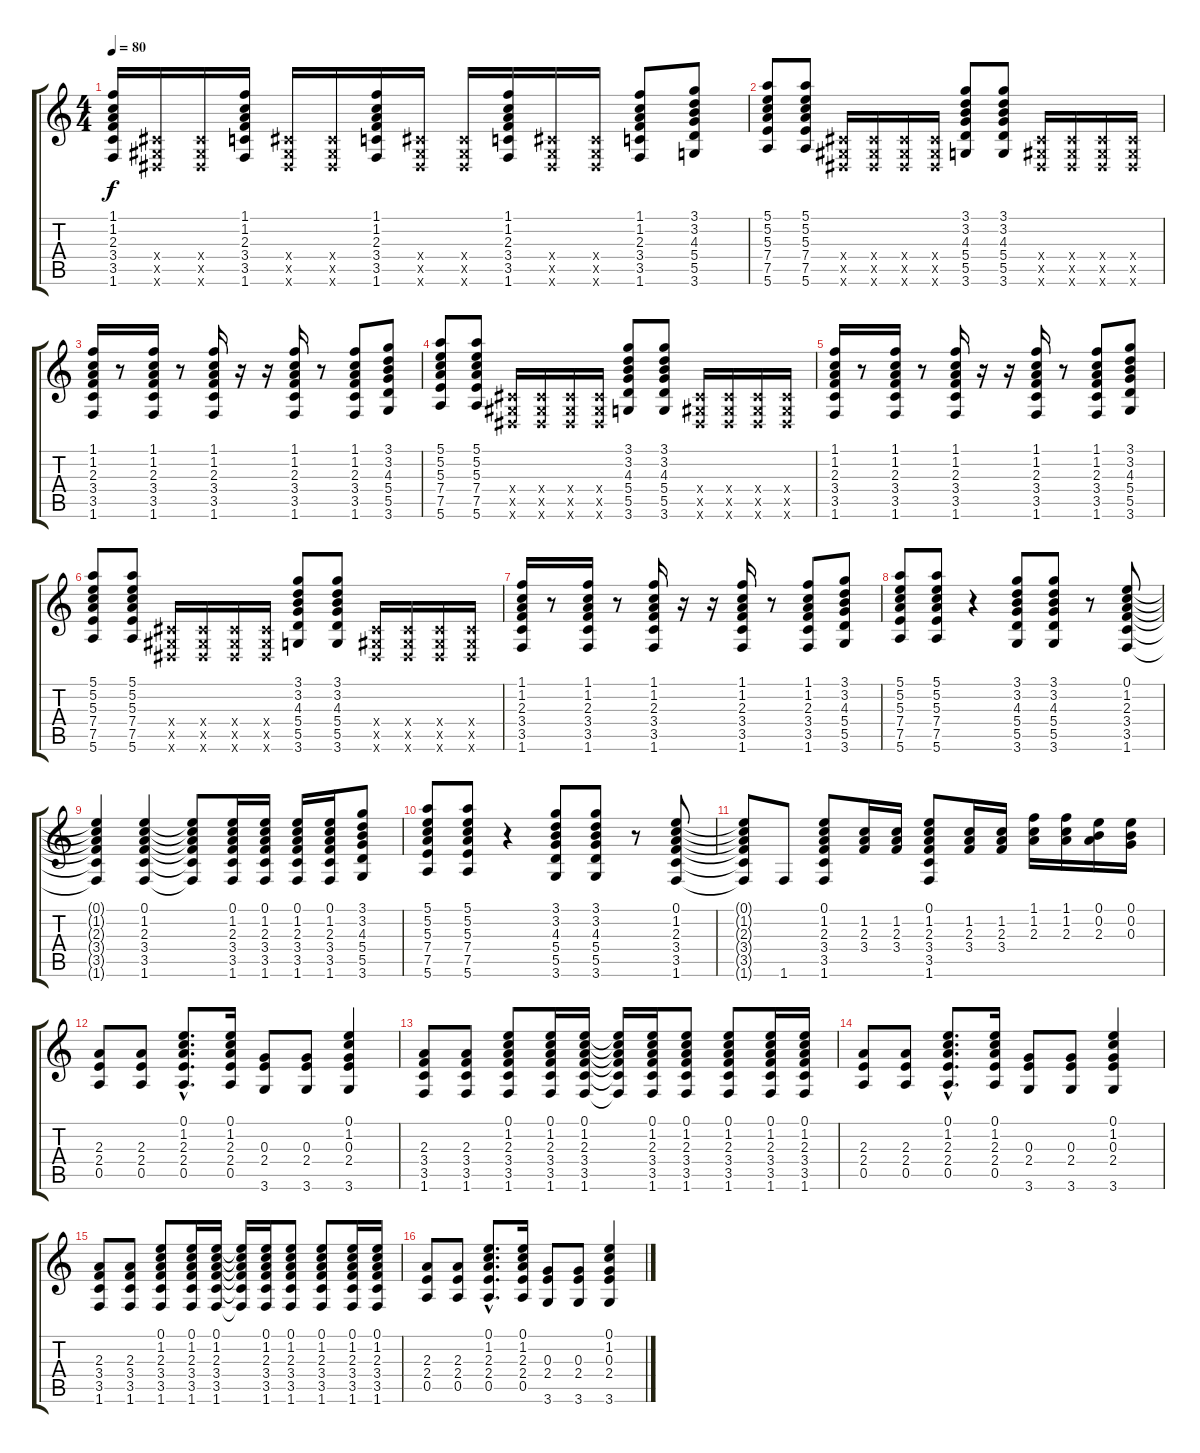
\track "" {instrument electricguitarclean}
\staff {score tabs}
\tuning (E4 B3 G3 D3 A2 E2) {hide}
\ts (4 4)
\tempo 80
\clef g2
\ks c
(1.1 1.2 2.3 3.4 3.5 1.6).16{dy f} (-1.4{x} -1.5{x} -1.6{x}).16 (-1.4{x} -1.5{x} -1.6{x}).16 (1.1 1.2 2.3 3.4 3.5 1.6).16 (-1.4{x} -1.5{x} -1.6{x}).16 (-1.4{x} -1.5{x} -1.6{x}).16 (1.1 1.2 2.3 3.4 3.5 1.6).16 (-1.4{x} -1.5{x} -1.6{x}).16 (-1.4{x} -1.5{x} -1.6{x}).16 (1.1 1.2 2.3 3.4 3.5 1.6).16 (-1.4{x} -1.5{x} -1.6{x}).16 (-1.4{x} -1.5{x} -1.6{x}).16 (1.1 1.2 2.3 3.4 3.5 1.6).8 (3.1 3.2 4.3 5.4 5.5 3.6).8 |
(5.1 5.2 5.3 7.4 7.5 5.6).8 (5.1 5.2 5.3 7.4 7.5 5.6).8 (-1.4{x} -1.5{x} -1.6{x}).16 (-1.4{x} -1.5{x} -1.6{x}).16 (-1.4{x} -1.5{x} -1.6{x}).16 (-1.4{x} -1.5{x} -1.6{x}).16 (3.1 3.2 4.3 5.4 5.5 3.6).8 (3.1 3.2 4.3 5.4 5.5 3.6).8 (-1.4{x} -1.5{x} -1.6{x}).16 (-1.4{x} -1.5{x} -1.6{x}).16 (-1.4{x} -1.5{x} -1.6{x}).16 (-1.4{x} -1.5{x} -1.6{x}).16 |
(1.1 1.2 2.3 3.4 3.5 1.6).16 r.8 (1.1 1.2 2.3 3.4 3.5 1.6).16 r.8 (1.1 1.2 2.3 3.4 3.5 1.6).16 r.16 r.16 (1.1 1.2 2.3 3.4 3.5 1.6).16 r.8 (1.1 1.2 2.3 3.4 3.5 1.6).8 (3.1 3.2 4.3 5.4 5.5 3.6).8 |
(5.1 5.2 5.3 7.4 7.5 5.6).8 (5.1 5.2 5.3 7.4 7.5 5.6).8 (-1.4{x} -1.5{x} -1.6{x}).16 (-1.4{x} -1.5{x} -1.6{x}).16 (-1.4{x} -1.5{x} -1.6{x}).16 (-1.4{x} -1.5{x} -1.6{x}).16 (3.1 3.2 4.3 5.4 5.5 3.6).8 (3.1 3.2 4.3 5.4 5.5 3.6).8 (-1.4{x} -1.5{x} -1.6{x}).16 (-1.4{x} -1.5{x} -1.6{x}).16 (-1.4{x} -1.5{x} -1.6{x}).16 (-1.4{x} -1.5{x} -1.6{x}).16 |
(1.1 1.2 2.3 3.4 3.5 1.6).16 r.8 (1.1 1.2 2.3 3.4 3.5 1.6).16 r.8 (1.1 1.2 2.3 3.4 3.5 1.6).16 r.16 r.16 (1.1 1.2 2.3 3.4 3.5 1.6).16 r.8 (1.1 1.2 2.3 3.4 3.5 1.6).8 (3.1 3.2 4.3 5.4 5.5 3.6).8 |
(5.1 5.2 5.3 7.4 7.5 5.6).8 (5.1 5.2 5.3 7.4 7.5 5.6).8 (-1.4{x} -1.5{x} -1.6{x}).16 (-1.4{x} -1.5{x} -1.6{x}).16 (-1.4{x} -1.5{x} -1.6{x}).16 (-1.4{x} -1.5{x} -1.6{x}).16 (3.1 3.2 4.3 5.4 5.5 3.6).8 (3.1 3.2 4.3 5.4 5.5 3.6).8 (-1.4{x} -1.5{x} -1.6{x}).16 (-1.4{x} -1.5{x} -1.6{x}).16 (-1.4{x} -1.5{x} -1.6{x}).16 (-1.4{x} -1.5{x} -1.6{x}).16 |
(1.1 1.2 2.3 3.4 3.5 1.6).16 r.8 (1.1 1.2 2.3 3.4 3.5 1.6).16 r.8 (1.1 1.2 2.3 3.4 3.5 1.6).16 r.16 r.16 (1.1 1.2 2.3 3.4 3.5 1.6).16 r.8 (1.1 1.2 2.3 3.4 3.5 1.6).8 (3.1 3.2 4.3 5.4 5.5 3.6).8 |
(5.1 5.2 5.3 7.4 7.5 5.6).8 (5.1 5.2 5.3 7.4 7.5 5.6).8 r.4 (3.1 3.2 4.3 5.4 5.5 3.6).8 (3.1 3.2 4.3 5.4 5.5 3.6).8 r.8 (0.1 1.2 2.3 3.4 3.5 1.6).8 |
(0.1{t} 1.2{t} 2.3{t} 3.4{t} 3.5{t} 1.6{t}).4 (0.1 1.2 2.3 3.4 3.5 1.6).4 (0.1{t} 1.2{t} 2.3{t} 3.4{t} 3.5{t} 1.6{t}).8 (0.1 1.2 2.3 3.4 3.5 1.6).16 (0.1 1.2 2.3 3.4 3.5 1.6).16 (0.1 1.2 2.3 3.4 3.5 1.6).16 (0.1 1.2 2.3 3.4 3.5 1.6).16 (3.1 3.2 4.3 5.4 5.5 3.6).8 |
(5.1 5.2 5.3 7.4 7.5 5.6).8 (5.1 5.2 5.3 7.4 7.5 5.6).8 r.4 (3.1 3.2 4.3 5.4 5.5 3.6).8 (3.1 3.2 4.3 5.4 5.5 3.6).8 r.8 (0.1 1.2 2.3 3.4 3.5 1.6).8 |
(0.1{t} 1.2{t} 2.3{t} 3.4{t} 3.5{t} 1.6{t}).8 1.6.8 (0.1 1.2 2.3 3.4 3.5 1.6).8 (1.2 2.3 3.4).16 (1.2 2.3 3.4).16 (0.1 1.2 2.3 3.4 3.5 1.6).8 (1.2 2.3 3.4).16 (1.2 2.3 3.4).16 (1.1 1.2 2.3).16 (1.1 1.2 2.3).16 (0.1 0.2 2.3).16 (0.1 0.2 0.3).16 |
(2.3 2.4 0.5).8 (2.3 2.4 0.5).8 (0.1{hac} 1.2{hac} 2.3{hac} 2.4{hac} 0.5{hac}).8{d} (0.1 1.2 2.3 2.4 0.5).16 (0.3 2.4 3.6).8 (0.3 2.4 3.6).8 (0.1 1.2 0.3 2.4 3.6).4 |
(2.3 3.4 3.5 1.6).8 (2.3 3.4 3.5 1.6).8 (0.1 1.2 2.3 3.4 3.5 1.6).8 (0.1 1.2 2.3 3.4 3.5 1.6).16 (0.1 1.2 2.3 3.4 3.5 1.6).16 (0.1{t} 1.2{t} 2.3{t} 3.4{t} 3.5{t} 1.6{t}).16 (0.1 1.2 2.3 3.4 3.5 1.6).16 (0.1 1.2 2.3 3.4 3.5 1.6).8 (0.1 1.2 2.3 3.4 3.5 1.6).8 (0.1 1.2 2.3 3.4 3.5 1.6).16 (0.1 1.2 2.3 3.4 3.5 1.6).16 |
(2.3 2.4 0.5).8 (2.3 2.4 0.5).8 (0.1{hac} 1.2{hac} 2.3{hac} 2.4{hac} 0.5{hac}).8{d} (0.1 1.2 2.3 2.4 0.5).16 (0.3 2.4 3.6).8 (0.3 2.4 3.6).8 (0.1 1.2 0.3 2.4 3.6).4 |
(2.3 3.4 3.5 1.6).8 (2.3 3.4 3.5 1.6).8 (0.1 1.2 2.3 3.4 3.5 1.6).8 (0.1 1.2 2.3 3.4 3.5 1.6).16 (0.1 1.2 2.3 3.4 3.5 1.6).16 (0.1{t} 1.2{t} 2.3{t} 3.4{t} 3.5{t} 1.6{t}).16 (0.1 1.2 2.3 3.4 3.5 1.6).16 (0.1 1.2 2.3 3.4 3.5 1.6).8 (0.1 1.2 2.3 3.4 3.5 1.6).8 (0.1 1.2 2.3 3.4 3.5 1.6).16 (0.1 1.2 2.3 3.4 3.5 1.6).16 |
(2.3 2.4 0.5).8 (2.3 2.4 0.5).8 (0.1{hac} 1.2{hac} 2.3{hac} 2.4{hac} 0.5{hac}).8{d} (0.1 1.2 2.3 2.4 0.5).16 (0.3 2.4 3.6).8 (0.3 2.4 3.6).8 (0.1 1.2 0.3 2.4 3.6).4
